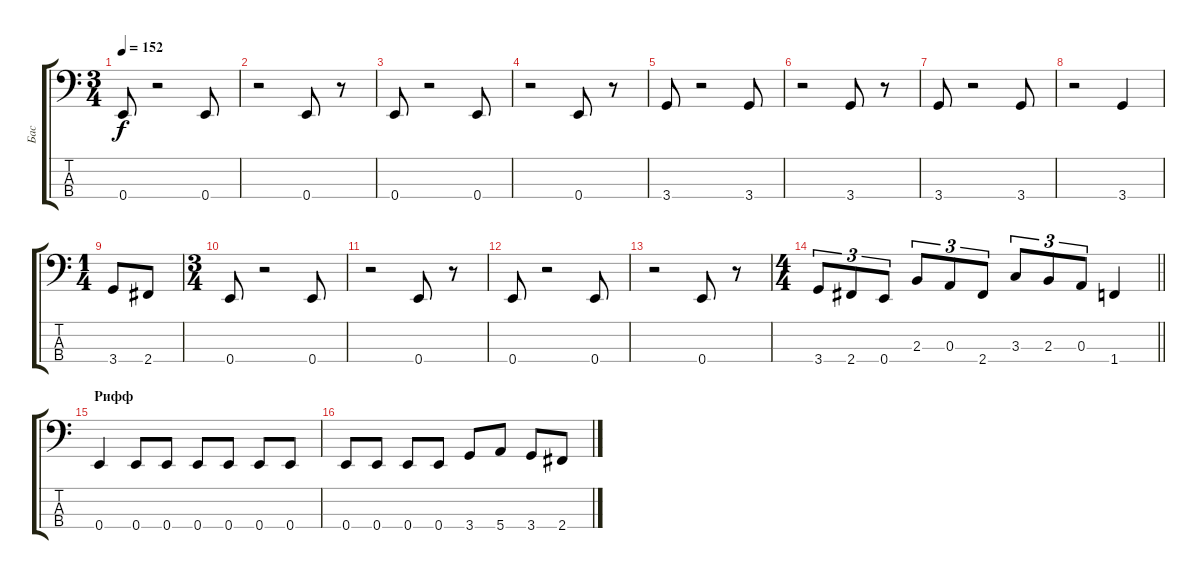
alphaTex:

\track ("Бас" "Бас") {instrument electricbassfinger}
\staff {score tabs}
\tuning (G2 D2 A1 E1) {hide}
\ts (3 4)
\tempo 152
\clef f4
\ks c
0.4.8{dy f} r.2 0.4.8 |
r.2 0.4.8 r.8 |
0.4.8 r.2 0.4.8 |
r.2 0.4.8 r.8 |
3.4.8 r.2 3.4.8 |
r.2 3.4.8 r.8 |
3.4.8 r.2 3.4.8 |
r.2 3.4.4 |
\ts (1 4)
3.4.8 2.4.8 |
\ts (3 4)
0.4.8 r.2 0.4.8 |
r.2 0.4.8 r.8 |
0.4.8 r.2 0.4.8 |
r.2 0.4.8 r.8 |
\ts (4 4)
\barLineRight lightlight
3.4.8{tu (3 2)} 2.4.8{tu (3 2)} 0.4.8{tu (3 2)} 2.3.8{tu (3 2)} 0.3.8{tu (3 2)} 2.4.8{tu (3 2)} 3.3.8{tu (3 2)} 2.3.8{tu (3 2)} 0.3.8{tu (3 2)} 1.4.4 |
\section ("" "Рифф")
0.4.4 0.4.8 0.4.8 0.4.8 0.4.8 0.4.8 0.4.8 |
0.4.8 0.4.8 0.4.8 0.4.8 3.4.8 5.4.8 3.4.8 2.4.8
